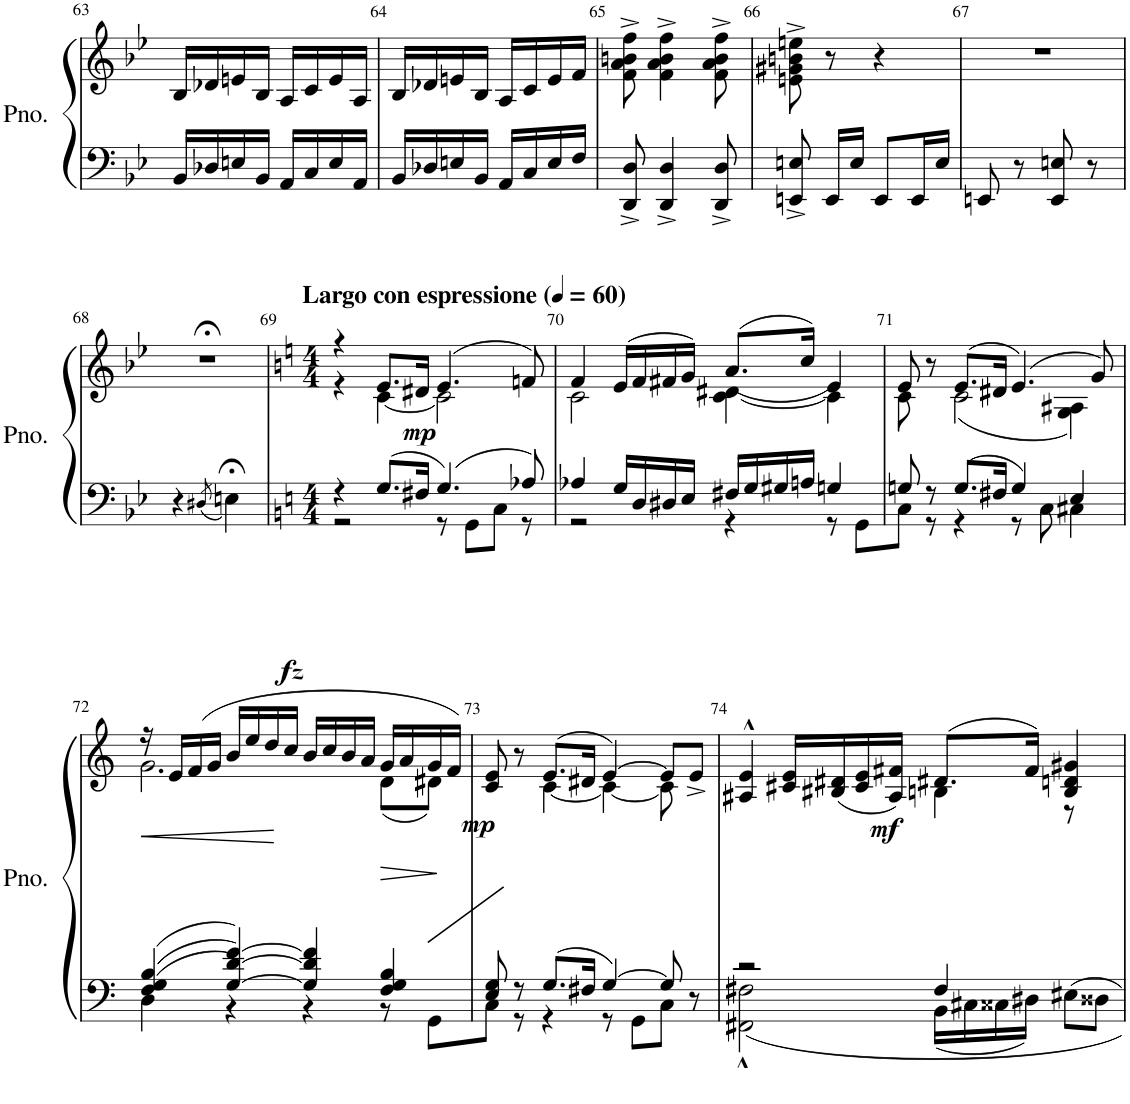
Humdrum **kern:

**kern	**kern	**dynam
*part1	*part1	*part1
*staff2	*staff1	*staff1/2
*I"Piano	*	*
*I'Pno.	*	*
!!LO:PB:g=z
*clefF4	*clefG2	*
*k[b-e-]	*k[b-e-]	*
*M2/4	*M2/4	*
=63	=63	=63
16BB-/LL	16B-/LL	.
16D-X/	16d-X/	.
16En/	16en/	.
16BB-/JJ	16B-/JJ	.
16AA/LL	16A/LL	.
16C/	16c/	.
16E/	16e/	.
16AA/JJ	16A/JJ	.
=64	=64	=64
16BB-/LL	16B-/LL	.
16D-X/	16d-X/	.
16En/	16en/	.
16BB-/JJ	16B-/JJ	.
16AA/LL	16A/LL	.
16C/	16c/	.
16E/	16e/	.
16F/JJ	16f/JJ	.
=65	=65	=65
8DD/^ 8D/^	8f\^ 8a\^ 8bn\^ 8ff\^	.
4DD/^ 4D/^	4f\^ 4a\^ 4b\^ 4ff\^	.
8DD/^ 8D/^	8f\^ 8a\^ 8b\^ 8ff\^	.
=66	=66	=66
8EEn/^ 8En/^	8en\^ 8g#X\^ 8bn\^ 8een\^	.
16EE/LL	8r	.
16E/JJ	.	.
8EE/L	4r	.
16EE/L	.	.
16E/JJ	.	.
=67	=67	=67
8EEn/	2r	.
8r	.	.
8EE/ 8En/	.	.
8r	.	.
!!LO:LB:g=z
=68	=68	=68
4r	2r;<	.
8qD#X/	.	.
!	!	!LO:DY:b=2
4En;<\	.	fz
=69	=69	=69
*k[]	*k[]	*
*M4/4	*M4/4	*
*	*MM60	*
*^	*^	*
!	!	!LO:TX:a:B:t=Largo con espressione	!	!
!	!	!	!	!LO:DY:b
4r	2r	4r	4r	mp
8.G/L	.	8.e/L	[4c\	.
16F#X/Jk	.	16d#X/Jk	.	.
4.G/	8r	(4.e/	2c\]	.
.	8GG\L	.	.	.
.	8C\J	.	.	.
8A-X/	8r	8fn/)	.	.
=70	=70	=70	=70	=70
4A-X/	2r	4f/	2c\	.
16G/LL	.	(16e/LL	.	.
16D/	.	16f/	.	.
16D#X/	.	16f#X/	.	.
16E/JJ	.	16g/JJ)	.	.
16F#X/LL	4r	(8.a/L	([4c\ 4d#X\	.
16G/	.	.	.	.
16G#X/	.	.	.	.
16An/JJ	.	16cc/Jk)	.	.
4Gn/	8r	4e/	4c\])	.
.	8GG\L	.	.	.
=71	=71	=71	=71	=71
8Gn/	8C\J	8e/	8c\	.
8r	8r	8r	8ryy	.
8.G/L	4r	(8.e/L	(2c\	.
16F#X/Jk	.	16d#X/Jk	.	.
4G/	8r	(4.e/)	.	.
.	8C\	.	.	.
4E/	4C#X\	.	4G\ 4A#X\)	.
.	.	8g/)	.	.
!!LO:LB:g=z	!!
=72	=72	=72	=72	=72
!	!	!	!	!LO:HP:b
4F/ 4G/ 4B/	4D\	16r	2.g\	<
.	.	16e/LL	.	.
.	.	(16f/	.	.
.	.	16g/JJ	.	.
[4G/ [4d/ [4f/	4r	16b/LL	.	.
.	.	16ee/	.	.
.	.	16dd/	.	.
.	.	16cc/JJ	.	[
4G/] 4d/] 4f/]	4r	16b/LL	.	.
.	.	16cc/	.	.
.	.	16b/	.	.
.	.	16a/JJ	.	.
!	!	!	!	!LO:HP:b
4F/ 4G/ 4B/	8r	16g/LL	(8d\L	>
.	.	16a/	.	.
.	8GG\L	16g/	8d#X\J)	.
.	.	16f/JJ)	.	]
=73	=73	=73	=73	=73
!	!	!	!	!LO:DY:b
8E/ 8G/	8C\J	8c/ 8e/	4ryy	mp
8r	8r	8r	.	.
8.G/L	4r	(8.e/L	[4c\	.
16F#X/Jk	.	16d#X/Jk	.	.
[4G/	8r	[4e/)	4c\_	.
.	8GG\L	.	.	.
8G/]	8C\J	8e/L]	8c\]	.
8r	8ryy	8e^/J	8ryy	.
=74	=74	=74	=74	=74
2r	2FF#X\^^ 2F#X\^^	4A#X/^^ 4e/^^	2ryy	.
!	!	!	!	!LO:DY:b
.	.	16c#X/ 16e/LL	.	mf
.	.	(16B#X/ 16d#X/	.	.
.	.	16c#/ 16e/	.	.
.	.	16A#/ 16f#X/JJ)	.	.
4F#/	16BB\LL	(8.d#X/L	4Bn\	.
.	16C#X\	.	.	.
.	16C##X\	.	.	.
.	16D#X\JJ	16f#/Jk)	.	.
8E#X\L	4ryy	4B/ 4dn/ 4g#X/	8r	.
8D##X\J	.	.	8ryy	.
*v	*v	*	*	*
*	*v	*v	*
=	=	=
*-	*-	*-
